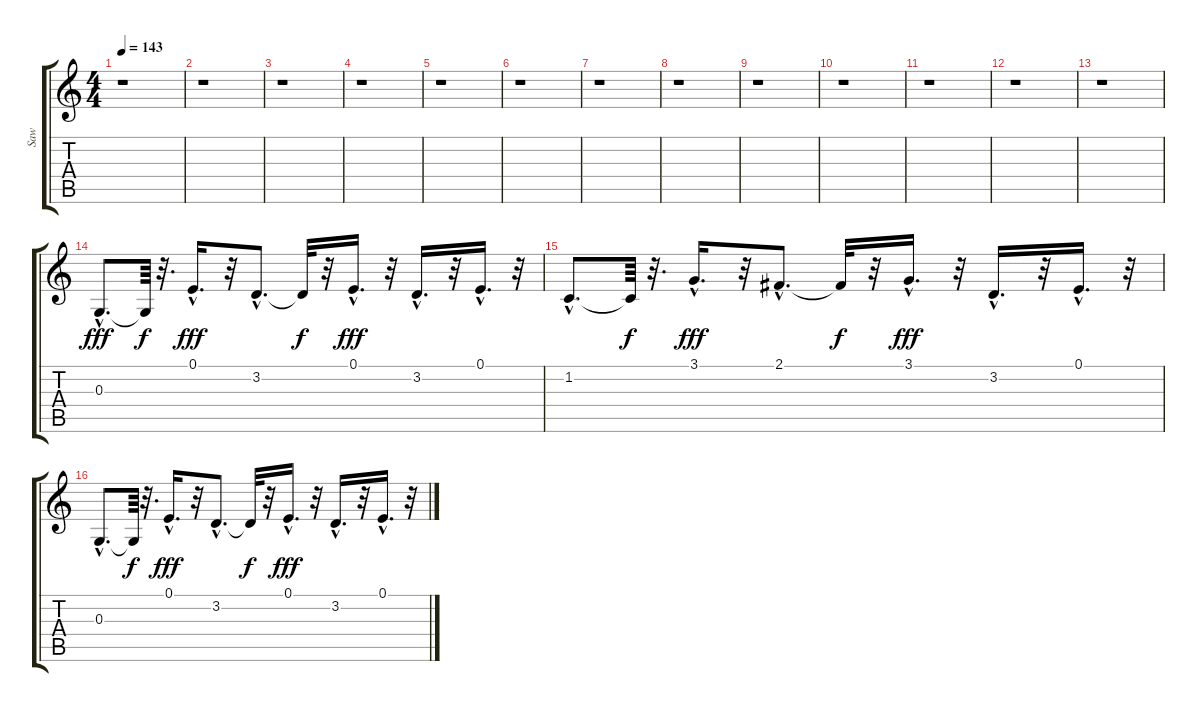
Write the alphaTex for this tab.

\track ("Saw" "Saw") {instrument lead2sawtooth}
\staff {score tabs}
\tuning (E4 B3 G3 D3 A2 E2) {hide}
\ts (4 4)
\tempo 143
\clef g2
\ks c
r.1{dy mf} |
r.1 |
r.1 |
r.1 |
r.1 |
r.1 |
r.1 |
r.1 |
r.1 |
r.1 |
r.1 |
r.1 |
r.1 |
0.3{hac}.8{d dy fff} 0.3{t}.64{dy f} r.32{d} 0.1{hac}.16{d dy fff} r.32 3.2{hac}.8{d} 3.2{t}.32{dy f} r.32 0.1{hac}.16{d dy fff} r.32 3.2{hac}.16{d} r.32 0.1{hac}.16{d} r.32 |
1.2{hac}.8{d} 1.2{t}.64{dy f} r.32{d} 3.1{hac}.16{d dy fff} r.32 2.1{hac}.8{d} 2.1{t}.32{dy f} r.32 3.1{hac}.16{d dy fff} r.32 3.2{hac}.16{d} r.32 0.1{hac}.16{d} r.32 |
0.3{hac}.8{d} 0.3{t}.64{dy f} r.32{d} 0.1{hac}.16{d dy fff} r.32 3.2{hac}.8{d} 3.2{t}.32{dy f} r.32 0.1{hac}.16{d dy fff} r.32 3.2{hac}.16{d} r.32 0.1{hac}.16{d} r.32
